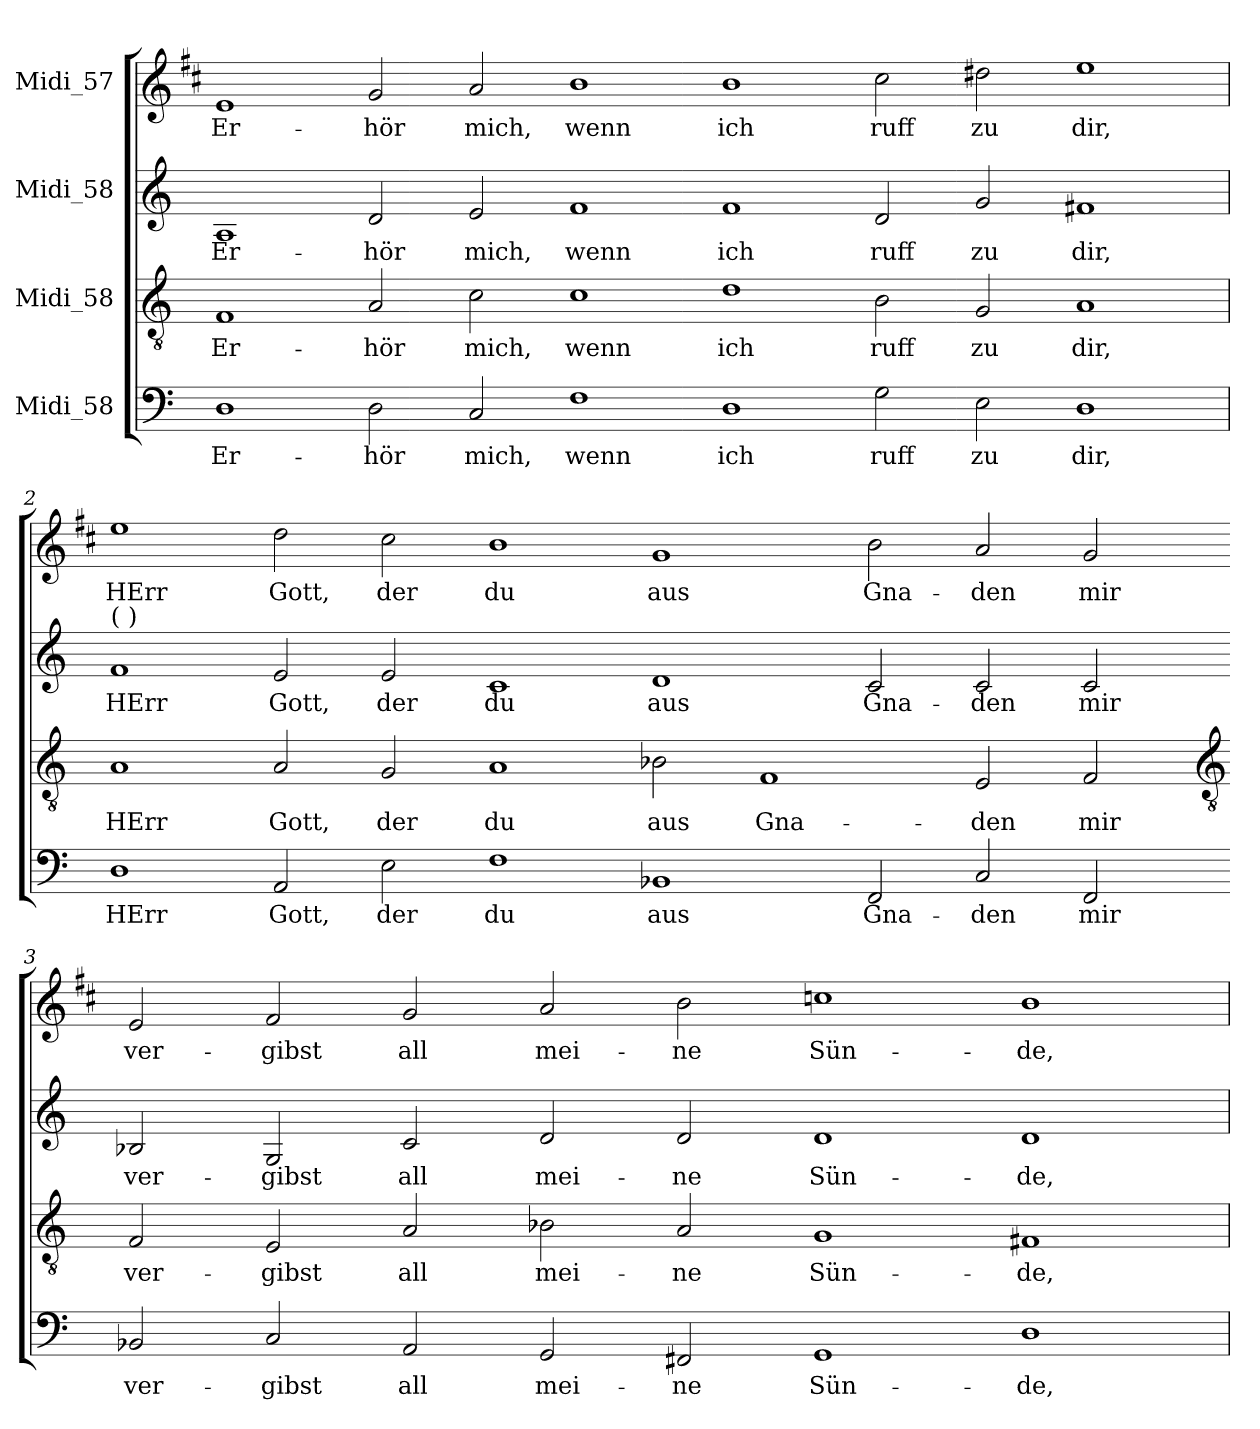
**kern	**text	**kern	**text	**kern	**text	**kern	**text
*part4	*part4	*part3	*part3	*part2	*part2	*part1	*part1
*staff4	*staff4	*staff3	*staff3	*staff2	*staff2	*staff1	*staff1
*I"Midi_58	*	*I"Midi_58	*	*I"Midi_58	*	*I"Midi_57	*
*clefF4	*	*clefGv2	*	*clefG2	*	*clefG2	*
*	*	*	*	*	*	*ITrd1c2	*
*k[]	*	*k[]	*	*k[]	*	*k[]	*
*C:	*	*C:	*	*C:	*	*C:	*
=1	=1	=1	=1	=1	=1	=1	=1
!	!LO:LY:b	!	!LO:LY:b	!	!LO:LY:b	!	!LO:LY:b
1D	Er-	1F	Er-	1A	Er-	1d	Er-
!	!LO:LY:b	!	!LO:LY:b	!	!LO:LY:b	!	!LO:LY:b
2D	-hör	2A	-hör	2d	-hör	2f	-hör
!	!LO:LY:b	!	!LO:LY:b	!	!LO:LY:b	!	!LO:LY:b
2C	mich,	2c	mich,	2e	mich,	2g	mich,
!	!LO:LY:b	!	!LO:LY:b	!	!LO:LY:b	!	!LO:LY:b
1F	wenn	1c	wenn	1f	wenn	1a	wenn
!	!LO:LY:b	!	!LO:LY:b	!	!LO:LY:b	!	!LO:LY:b
1D	ich	1d	ich	1f	ich	1a	ich
!	!LO:LY:b	!	!LO:LY:b	!	!LO:LY:b	!	!LO:LY:b
2G	ruff	2B	ruff	2d	ruff	2b	ruff
!	!LO:LY:b	!	!LO:LY:b	!	!LO:LY:b	!	!LO:LY:b
2E	zu	2G	zu	2g	zu	2cc#X	zu
!	!LO:LY:b	!	!LO:LY:b	!	!LO:LY:b	!	!LO:LY:b
1D	dir,	1A	dir,	1f#X	dir,	1dd	dir,
=2	=2	=2	=2	=2	=2	=2	=2
!	!	!	!	!LO:TX:a:t=(  )	!	!	!
!	!LO:LY:b	!	!LO:LY:b	!	!LO:LY:b	!	!LO:LY:b
1D	HErr	1A	HErr	1f	HErr	1dd	HErr
!	!LO:LY:b	!	!LO:LY:b	!	!LO:LY:b	!	!LO:LY:b
2AA	Gott,	2A	Gott,	2e	Gott,	2cc	Gott,
!	!LO:LY:b	!	!LO:LY:b	!	!LO:LY:b	!	!LO:LY:b
2E	der	2G	der	2e	der	2b	der
!	!LO:LY:b	!	!LO:LY:b	!	!LO:LY:b	!	!LO:LY:b
1F	du	1A	du	1c	du	1a	du
!	!LO:LY:b	!	!LO:LY:b	!	!LO:LY:b	!	!LO:LY:b
1BB-X	aus	2B-X	aus	1d	aus	1f	aus
!	!	!	!LO:LY:b	!	!	!	!
.	.	1F	Gna-	.	.	.	.
!	!LO:LY:b	!	!	!	!LO:LY:b	!	!LO:LY:b
2FF	Gna-	.	.	2c	Gna-	2a	Gna-
!	!LO:LY:b	!	!LO:LY:b	!	!LO:LY:b	!	!LO:LY:b
2C	-den	2E	-den	2c	-den	2g	-den
!	!LO:LY:b	!	!LO:LY:b	!	!LO:LY:b	!	!LO:LY:b
2FF	mir	2F	mir	2c	mir	2f	mir
!!LO:LB:g=z
=3-	=3-	=3-	=3-	=3-	=3-	=3-	=3-
*	*	*clefGv2	*	*	*	*	*
!	!LO:LY:b	!	!LO:LY:b	!	!LO:LY:b	!	!LO:LY:b
2BB-X	ver-	2F	ver-	2B-X	ver-	2d	ver-
!	!LO:LY:b	!	!LO:LY:b	!	!LO:LY:b	!	!LO:LY:b
2C	-gibst	2E	-gibst	2G	-gibst	2e	-gibst
!	!LO:LY:b	!	!LO:LY:b	!	!LO:LY:b	!	!LO:LY:b
2AA	all	2A	all	2c	all	2f	all
!	!LO:LY:b	!	!LO:LY:b	!	!LO:LY:b	!	!LO:LY:b
2GG	mei-	2B-X	mei-	2d	mei-	2g	mei-
!	!LO:LY:b	!	!LO:LY:b	!	!LO:LY:b	!	!LO:LY:b
2FF#X	-ne	2A	-ne	2d	-ne	2a	-ne
!	!LO:LY:b	!	!LO:LY:b	!	!LO:LY:b	!	!LO:LY:b
1GG	Sün-	1G	Sün-	1d	Sün-	1b-X	Sün-
!	!LO:LY:b	!	!LO:LY:b	!	!LO:LY:b	!	!LO:LY:b
1D	-de,	1F#X	-de,	1d	-de,	1a	-de,
=	=	=	=	=	=	=	=
*-	*-	*-	*-	*-	*-	*-	*-
